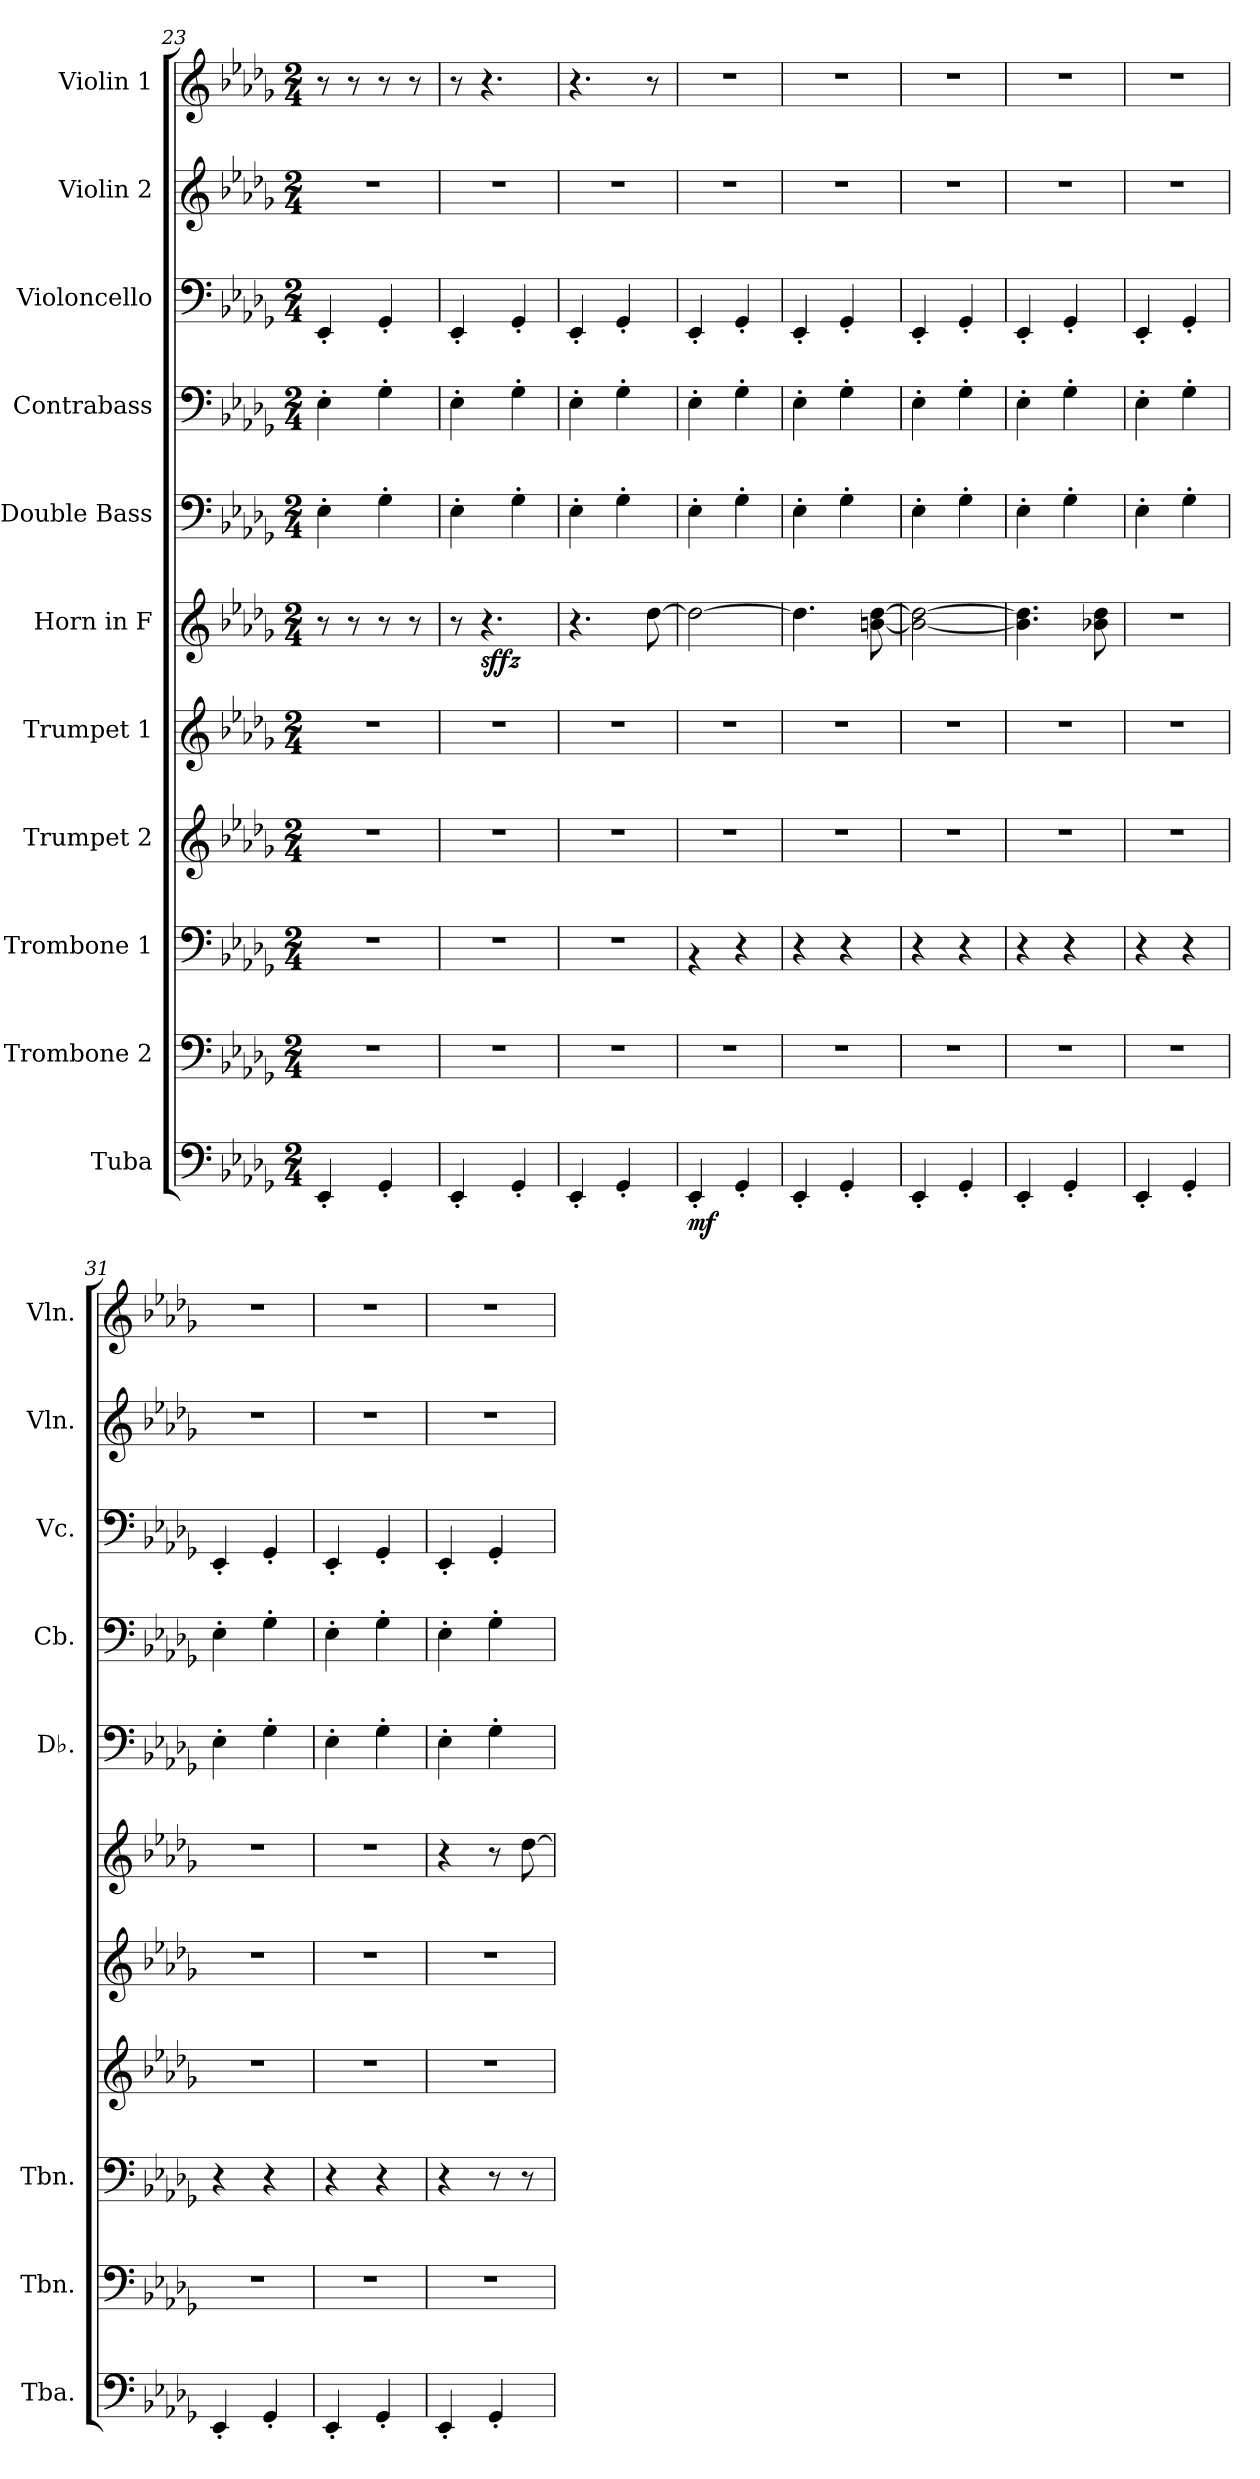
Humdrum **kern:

**kern	**dynam	**kern	**kern	**kern	**kern	**kern	**dynam	**kern	**kern	**kern	**kern	**kern
*part11	*part11	*part10	*part9	*part8	*part7	*part6	*part6	*part5	*part4	*part3	*part2	*part1
*staff11	*staff11	*staff10	*staff9	*staff8	*staff7	*staff6	*staff6	*staff5	*staff4	*staff3	*staff2	*staff1
*I"Tuba	*	*I"Trombone 2	*I"Trombone 1	*I"Trumpet 2	*I"Trumpet 1	*I"Horn in F	*	*I"Double Bass	*I"Contrabass	*I"Violoncello	*I"Violin 2	*I"Violin 1
*I'Tba.	*	*I'Tbn.	*I'Tbn.	*	*	*	*	*I'Db.	*I'Cb.	*I'Vc.	*I'Vln.	*I'Vln.
*clefF4	*	*clefF4	*clefF4	*clefG2	*clefG2	*clefG2	*	*clefF4	*clefF4	*clefF4	*clefG2	*clefG2
*	*	*	*	*ITrd1c2	*ITrd1c2	*ITrd4c7	*	*ITrd7c12	*ITrd7c12	*	*	*
*k[b-e-a-d-g-]	*	*k[b-e-a-d-g-]	*k[b-e-a-d-g-]	*k[b-e-a-d-g-c-f-]	*k[b-e-a-d-g-c-f-]	*k[b-e-a-d-g-c-]	*	*k[b-e-a-d-g-]	*k[b-e-a-d-g-]	*k[b-e-a-d-g-]	*k[b-e-a-d-g-]	*k[b-e-a-d-g-]
*M2/4	*	*M2/4	*M2/4	*M2/4	*M2/4	*M2/4	*	*M2/4	*M2/4	*M2/4	*M2/4	*M2/4
=23	=23	=23	=23	=23	=23	=23	=23	=23	=23	=23	=23	=23
4EE-'/	.	2r	2r	2r	2r	8r	.	4EE-'\	4EE-'\	4EE-'/	2r	8r
.	.	.	.	.	.	8r	.	.	.	.	.	8r
4GG-'/	.	.	.	.	.	8r	.	4GG-'\	4GG-'\	4GG-'/	.	8r
.	.	.	.	.	.	8r	.	.	.	.	.	8r
=24	=24	=24	=24	=24	=24	=24	=24	=24	=24	=24	=24	=24
4EE-'/	.	2r	2r	2r	2r	8r	.	4EE-'\	4EE-'\	4EE-'/	2r	8r
!	!	!	!	!	!	!	!LO:DY:b	!	!	!	!	!
.	.	.	.	.	.	4.r	sffz	.	.	.	.	4.r
4GG-'/	.	.	.	.	.	.	.	4GG-'\	4GG-'\	4GG-'/	.	.
=25	=25	=25	=25	=25	=25	=25	=25	=25	=25	=25	=25	=25
4EE-'/	.	2r	2r	2r	2r	4.r	.	4EE-'\	4EE-'\	4EE-'/	2r	4.r
4GG-'/	.	.	.	.	.	.	.	4GG-'\	4GG-'\	4GG-'/	.	.
.	.	.	.	.	.	[8g-\	.	.	.	.	.	8r
=26	=26	=26	=26	=26	=26	=26	=26	=26	=26	=26	=26	=26
!	!LO:DY:b	!	!	!	!	!	!	!	!	!	!	!
4EE-'/	mf	2r	4rBB	2r	2r	2g-\_	.	4EE-'\	4EE-'\	4EE-'/	2r	2r
4GG-'/	.	.	4r	.	.	.	.	4GG-'\	4GG-'\	4GG-'/	.	.
!!LO:PB:g=z
=27	=27	=27	=27	=27	=27	=27	=27	=27	=27	=27	=27	=27
4EE-'/	.	2r	4r	2r	2r	4.g-\]	.	4EE-'\	4EE-'\	4EE-'/	2r	2r
4GG-'/	.	.	4r	.	.	.	.	4GG-'\	4GG-'\	4GG-'/	.	.
.	.	.	.	.	.	[8en\ [8g-\	.	.	.	.	.	.
=28	=28	=28	=28	=28	=28	=28	=28	=28	=28	=28	=28	=28
4EE-'/	.	2r	4r	2r	2r	2e\_ 2g-\_	.	4EE-'\	4EE-'\	4EE-'/	2r	2r
4GG-'/	.	.	4r	.	.	.	.	4GG-'\	4GG-'\	4GG-'/	.	.
=29	=29	=29	=29	=29	=29	=29	=29	=29	=29	=29	=29	=29
4EE-'/	.	2r	4r	2r	2r	4.e\] 4.g-\]	.	4EE-'\	4EE-'\	4EE-'/	2r	2r
4GG-'/	.	.	4r	.	.	.	.	4GG-'\	4GG-'\	4GG-'/	.	.
.	.	.	.	.	.	8e-X\ 8g-\	.	.	.	.	.	.
=30	=30	=30	=30	=30	=30	=30	=30	=30	=30	=30	=30	=30
4EE-'/	.	2r	4r	2r	2r	2r	.	4EE-'\	4EE-'\	4EE-'/	2r	2r
4GG-'/	.	.	4r	.	.	.	.	4GG-'\	4GG-'\	4GG-'/	.	.
=31	=31	=31	=31	=31	=31	=31	=31	=31	=31	=31	=31	=31
4EE-'/	.	2r	4r	2r	2r	2r	.	4EE-'\	4EE-'\	4EE-'/	2r	2r
4GG-'/	.	.	4r	.	.	.	.	4GG-'\	4GG-'\	4GG-'/	.	.
=32	=32	=32	=32	=32	=32	=32	=32	=32	=32	=32	=32	=32
4EE-'/	.	2r	4r	2r	2r	2r	.	4EE-'\	4EE-'\	4EE-'/	2r	2r
4GG-'/	.	.	4r	.	.	.	.	4GG-'\	4GG-'\	4GG-'/	.	.
=33	=33	=33	=33	=33	=33	=33	=33	=33	=33	=33	=33	=33
4EE-'/	.	2r	4r	2r	2r	4r	.	4EE-'\	4EE-'\	4EE-'/	2r	2r
4GG-'/	.	.	8r	.	.	8r	.	4GG-'\	4GG-'\	4GG-'/	.	.
.	.	.	8r	.	.	[8g-\	.	.	.	.	.	.
=	=	=	=	=	=	=	=	=	=	=	=	=
*-	*-	*-	*-	*-	*-	*-	*-	*-	*-	*-	*-	*-
